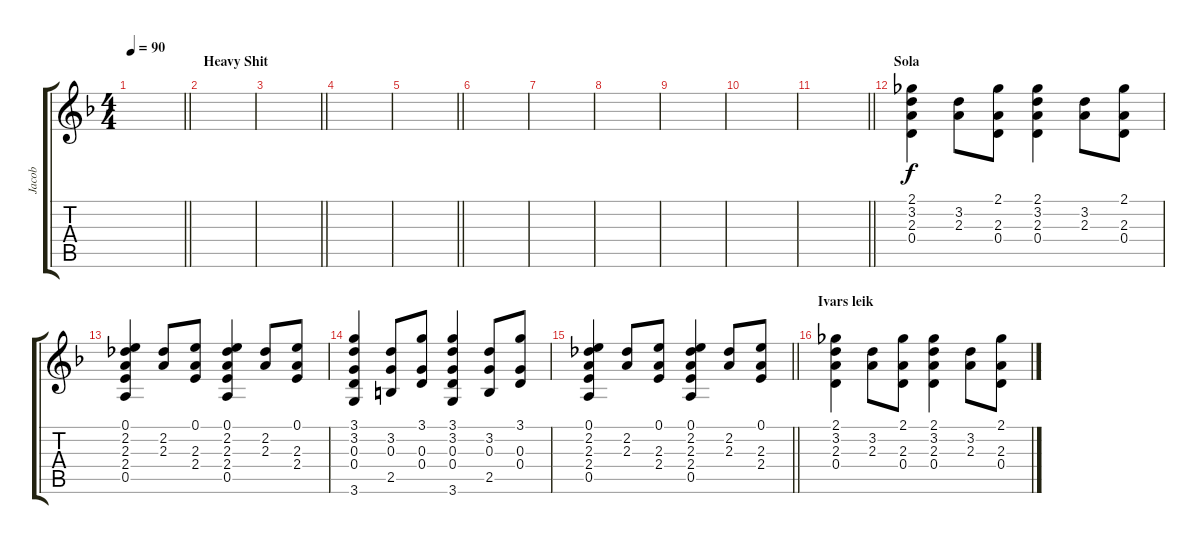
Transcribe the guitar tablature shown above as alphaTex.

\track ("Jacob" "Jacob") {instrument electricguitarjazz}
\staff {score tabs}
\tuning (E4 B3 G3 D3 A2 E2) {hide}
\ts (4 4)
\tempo 90
\clef g2
\barLineRight lightlight
\ks dminor
|
\section ("" "Heavy Shit")
|
\barLineRight lightlight
|
|
\barLineRight lightlight
|
|
|
|
|
|
\barLineRight lightlight
|
\section ("" "Sola")
(2.1 3.2 2.3 0.4).4 (3.2 2.3).8 (2.1 2.3 0.4).8 (2.1 3.2 2.3 0.4).4 (3.2 2.3).8 (2.1 2.3 0.4).8 |
(0.1 2.2 2.3 2.4 0.5).4 (2.2 2.3).8 (0.1 2.3 2.4).8 (0.1 2.2 2.3 2.4 0.5).4 (2.2 2.3).8 (0.1 2.3 2.4).8 |
(3.1 3.2 0.3 0.4 3.6).4 (3.2 0.3 2.5).8 (3.1 0.3 0.4).8 (3.1 3.2 0.3 0.4 3.6).4 (3.2 0.3 2.5).8 (3.1 0.3 0.4).8 |
\barLineRight lightlight
(0.1 2.2 2.3 2.4 0.5).4 (2.2 2.3).8 (0.1 2.3 2.4).8 (0.1 2.2 2.3 2.4 0.5).4 (2.2 2.3).8 (0.1 2.3 2.4).8 |
\section ("" "Ivars leik")
(2.1 3.2 2.3 0.4).4 (3.2 2.3).8 (2.1 2.3 0.4).8 (2.1 3.2 2.3 0.4).4 (3.2 2.3).8 (2.1 2.3 0.4).8
